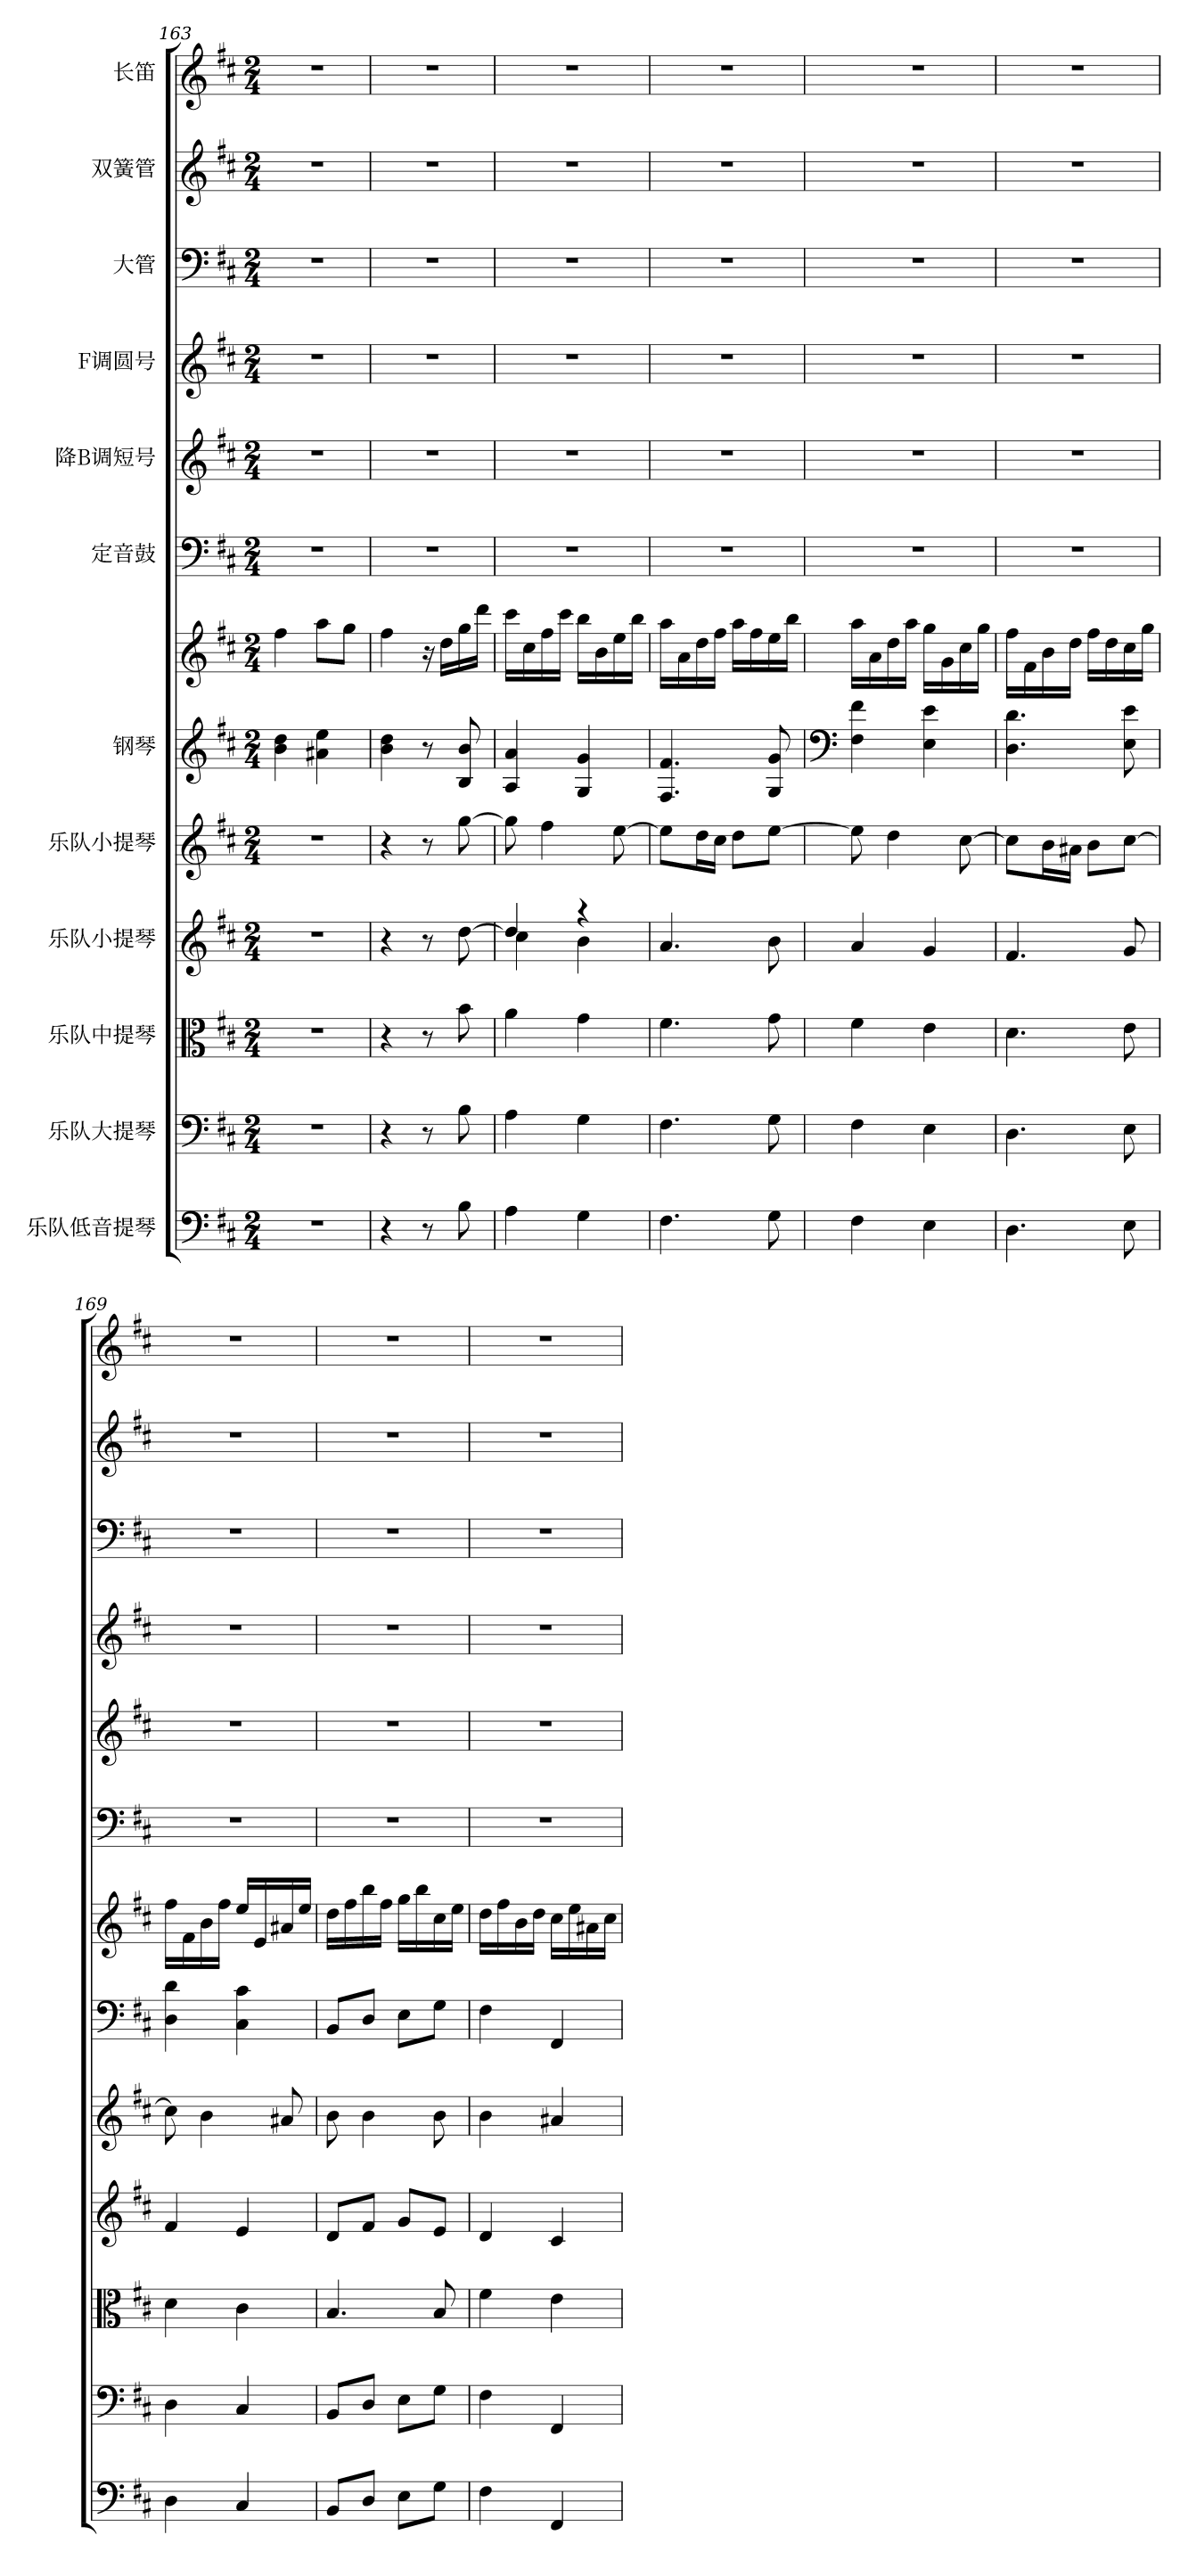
**kern	**kern	**kern	**kern	**kern	**kern	**kern	**kern	**kern	**kern	**kern	**kern	**kern
*part12	*part11	*part10	*part9	*part8	*part7	*part7	*part6	*part5	*part4	*part3	*part2	*part1
*staff13	*staff12	*staff11	*staff10	*staff9	*staff8	*staff7	*staff6	*staff5	*staff4	*staff3	*staff2	*staff1
*I"乐队低音提琴	*I"乐队大提琴	*I"乐队中提琴	*I"乐队小提琴	*I"乐队小提琴	*I"钢琴	*	*I"定音鼓	*I"降B调短号	*I"F调圆号	*I"大管	*I"双簧管	*I"长笛
*clefF4	*clefF4	*clefC3	*clefG2	*clefG2	*clefG2	*clefG2	*clefF4	*clefG2	*clefG2	*clefF4	*clefG2	*clefG2
*ITrd7c12	*	*	*	*	*	*	*	*ITrd1c2	*ITrd4c7	*	*	*
*k[f#c#]	*k[f#c#]	*k[f#c#]	*k[f#c#]	*k[f#c#]	*k[f#c#]	*k[f#c#]	*k[f#c#]	*k[]	*k[f#]	*k[f#c#]	*k[f#c#]	*k[f#c#]
*M2/4	*M2/4	*M2/4	*M2/4	*M2/4	*M2/4	*M2/4	*M2/4	*M2/4	*M2/4	*M2/4	*M2/4	*M2/4
=163	=163	=163	=163	=163	=163	=163	=163	=163	=163	=163	=163	=163
2r	2r	2r	2r	2r	4b\ 4dd\	4ff#\	2r	2r	2r	2r	2r	2r
.	.	.	.	.	4a#X\ 4ee\	8aa\L	.	.	.	.	.	.
.	.	.	.	.	.	8gg\J	.	.	.	.	.	.
=164	=164	=164	=164	=164	=164	=164	=164	=164	=164	=164	=164	=164
4r	4r	4r	4r	4r	4b\ 4dd\	4ff#\	2r	2r	2r	2r	2r	2r
8r	8r	8r	8r	8r	8r	16r	.	.	.	.	.	.
.	.	.	.	.	.	16dd\LL	.	.	.	.	.	.
8BB\	8B\	8b\	[8dd\	[8gg\	8B/ 8b/	16gg\	.	.	.	.	.	.
.	.	.	.	.	.	16ddd\JJ	.	.	.	.	.	.
!!LO:PB:g=z
=165	=165	=165	=165	=165	=165	=165	=165	=165	=165	=165	=165	=165
*	*	*	*^	*	*	*	*	*	*	*	*	*
4AA\	4A\	4a\	4dd/]	4cc#\	8gg\]	4A/ 4a/	16ccc#\LL	2r	2r	2r	2r	2r	2r
.	.	.	.	.	.	.	16cc#\	.	.	.	.	.	.
.	.	.	.	.	4ff#\	.	16ff#\	.	.	.	.	.	.
.	.	.	.	.	.	.	16ccc#\JJ	.	.	.	.	.	.
4GG\	4G\	4g\	4r	4b\	.	4G/ 4g/	16bb\LL	.	.	.	.	.	.
.	.	.	.	.	.	.	16b\	.	.	.	.	.	.
.	.	.	.	.	[8ee\	.	16ee\	.	.	.	.	.	.
.	.	.	.	.	.	.	16bb\JJ	.	.	.	.	.	.
*	*	*	*v	*v	*	*	*	*	*	*	*	*	*
=166	=166	=166	=166	=166	=166	=166	=166	=166	=166	=166	=166	=166
4.FF#\	4.F#\	4.f#\	4.a/	8ee\L]	4.F#/ 4.f#/	16aa\LL	2r	2r	2r	2r	2r	2r
.	.	.	.	.	.	16a\	.	.	.	.	.	.
.	.	.	.	16dd\L	.	16dd\	.	.	.	.	.	.
.	.	.	.	16cc#\JJ	.	16ff#\JJ	.	.	.	.	.	.
.	.	.	.	8dd\L	.	16aa\LL	.	.	.	.	.	.
.	.	.	.	.	.	16ff#\	.	.	.	.	.	.
8GG\	8G\	8g\	8b\	[8ee\J	8G/ 8g/	16ee\	.	.	.	.	.	.
.	.	.	.	.	.	16bb\JJ	.	.	.	.	.	.
=167	=167	=167	=167	=167	=167	=167	=167	=167	=167	=167	=167	=167
*	*	*	*	*	*clefF4	*	*	*	*	*	*	*
4FF#\	4F#\	4f#\	4a/	8ee\]	4F#\ 4f#\	16aa\LL	2r	2r	2r	2r	2r	2r
.	.	.	.	.	.	16a\	.	.	.	.	.	.
.	.	.	.	4dd\	.	16dd\	.	.	.	.	.	.
.	.	.	.	.	.	16aa\JJ	.	.	.	.	.	.
4EE\	4E\	4e\	4g/	.	4E\ 4e\	16gg\LL	.	.	.	.	.	.
.	.	.	.	.	.	16g\	.	.	.	.	.	.
.	.	.	.	[8cc#\	.	16cc#\	.	.	.	.	.	.
.	.	.	.	.	.	16gg\JJ	.	.	.	.	.	.
=168	=168	=168	=168	=168	=168	=168	=168	=168	=168	=168	=168	=168
4.DD\	4.D\	4.d\	4.f#/	8cc#\L]	4.D\ 4.d\	16ff#\LL	2r	2r	2r	2r	2r	2r
.	.	.	.	.	.	16f#\	.	.	.	.	.	.
.	.	.	.	16b\L	.	16b\	.	.	.	.	.	.
.	.	.	.	16a#X\JJ	.	16dd\JJ	.	.	.	.	.	.
.	.	.	.	8b\L	.	16ff#\LL	.	.	.	.	.	.
.	.	.	.	.	.	16dd\	.	.	.	.	.	.
8EE\	8E\	8e\	8g/	[8cc#\J	8E\ 8e\	16cc#\	.	.	.	.	.	.
.	.	.	.	.	.	16gg\JJ	.	.	.	.	.	.
!!LO:PB:g=z
=169	=169	=169	=169	=169	=169	=169	=169	=169	=169	=169	=169	=169
4DD\	4D\	4d\	4f#/	8cc#\]	4D\ 4d\	16ff#\LL	2r	2r	2r	2r	2r	2r
.	.	.	.	.	.	16f#\	.	.	.	.	.	.
.	.	.	.	4b\	.	16b\	.	.	.	.	.	.
.	.	.	.	.	.	16ff#\JJ	.	.	.	.	.	.
4CC#/	4C#/	4c#\	4e/	.	4C#\ 4c#\	16ee/LL	.	.	.	.	.	.
.	.	.	.	.	.	16e/	.	.	.	.	.	.
.	.	.	.	8a#X/	.	16a#X/	.	.	.	.	.	.
.	.	.	.	.	.	16ee/JJ	.	.	.	.	.	.
=170	=170	=170	=170	=170	=170	=170	=170	=170	=170	=170	=170	=170
8BBB/L	8BB/L	4.B/	8d/L	8b\	8BB/L	16dd\LL	2r	2r	2r	2r	2r	2r
.	.	.	.	.	.	16ff#\	.	.	.	.	.	.
8DD/J	8D/J	.	8f#/J	4b\	8D/J	16bb\	.	.	.	.	.	.
.	.	.	.	.	.	16ff#\JJ	.	.	.	.	.	.
8EE\L	8E\L	.	8g/L	.	8E\L	16gg\LL	.	.	.	.	.	.
.	.	.	.	.	.	16bb\	.	.	.	.	.	.
8GG\J	8G\J	8B/	8e/J	8b\	8G\J	16cc#\	.	.	.	.	.	.
.	.	.	.	.	.	16ee\JJ	.	.	.	.	.	.
=171	=171	=171	=171	=171	=171	=171	=171	=171	=171	=171	=171	=171
4FF#\	4F#\	4f#\	4d/	4b\	4F#\	16dd\LL	2r	2r	2r	2r	2r	2r
.	.	.	.	.	.	16ff#\	.	.	.	.	.	.
.	.	.	.	.	.	16b\	.	.	.	.	.	.
.	.	.	.	.	.	16dd\JJ	.	.	.	.	.	.
4FFF#/	4FF#/	4e\	4c#/	4a#X/	4FF#/	16cc#\LL	.	.	.	.	.	.
.	.	.	.	.	.	16ee\	.	.	.	.	.	.
.	.	.	.	.	.	16a#X\	.	.	.	.	.	.
.	.	.	.	.	.	16cc#\JJ	.	.	.	.	.	.
=	=	=	=	=	=	=	=	=	=	=	=	=
*-	*-	*-	*-	*-	*-	*-	*-	*-	*-	*-	*-	*-
